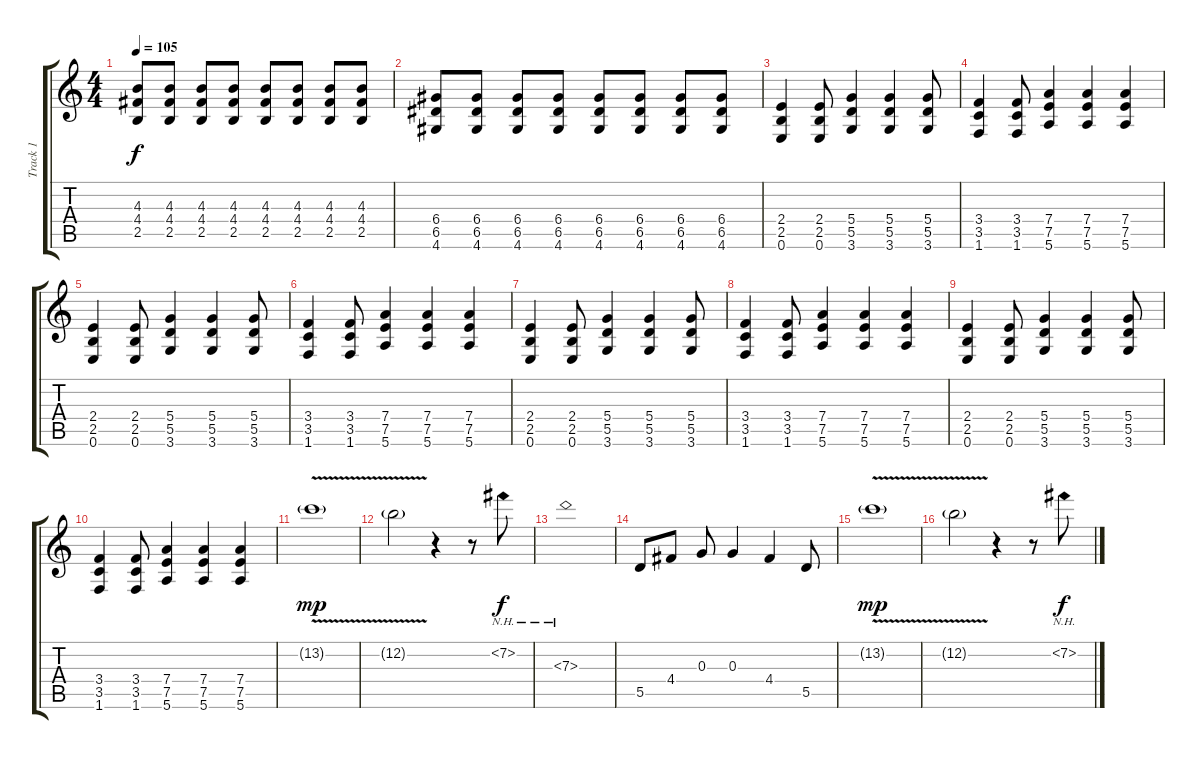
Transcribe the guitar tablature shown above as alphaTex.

\track ("Track 1" "Track 1") {instrument distortionguitar}
\staff {score tabs}
\tuning (E4 B3 G3 D3 A2 E2) {hide}
\ts (4 4)
\tempo 105
\clef g2
\ks c
(4.3 4.4 2.5).8{dy f} (4.3 4.4 2.5).8 (4.3 4.4 2.5).8 (4.3 4.4 2.5).8 (4.3 4.4 2.5).8 (4.3 4.4 2.5).8 (4.3 4.4 2.5).8 (4.3 4.4 2.5).8 |
(6.4 6.5 4.6).8 (6.4 6.5 4.6).8 (6.4 6.5 4.6).8 (6.4 6.5 4.6).8 (6.4 6.5 4.6).8 (6.4 6.5 4.6).8 (6.4 6.5 4.6).8 (6.4 6.5 4.6).8 |
(2.4 2.5 0.6).4 (2.4 2.5 0.6).8 (5.4 5.5 3.6).4 (5.4 5.5 3.6).4 (5.4 5.5 3.6).8 |
(3.4 3.5 1.6).4 (3.4 3.5 1.6).8 (7.4 7.5 5.6).4 (7.4 7.5 5.6).4 (7.4 7.5 5.6).4 |
(2.4 2.5 0.6).4 (2.4 2.5 0.6).8 (5.4 5.5 3.6).4 (5.4 5.5 3.6).4 (5.4 5.5 3.6).8 |
(3.4 3.5 1.6).4 (3.4 3.5 1.6).8 (7.4 7.5 5.6).4 (7.4 7.5 5.6).4 (7.4 7.5 5.6).4 |
(2.4 2.5 0.6).4 (2.4 2.5 0.6).8 (5.4 5.5 3.6).4 (5.4 5.5 3.6).4 (5.4 5.5 3.6).8 |
(3.4 3.5 1.6).4 (3.4 3.5 1.6).8 (7.4 7.5 5.6).4 (7.4 7.5 5.6).4 (7.4 7.5 5.6).4 |
(2.4 2.5 0.6).4 (2.4 2.5 0.6).8 (5.4 5.5 3.6).4 (5.4 5.5 3.6).4 (5.4 5.5 3.6).8 |
(3.4 3.5 1.6).4 (3.4 3.5 1.6).8 (7.4 7.5 5.6).4 (7.4 7.5 5.6).4 (7.4 7.5 5.6).4 |
13.2{v g}.1{dy mp} |
12.2{v g}.2 r.4 r.8 7.2{nh}.8{dy f} |
7.3{nh}.1 |
5.5.8 4.4.8 0.3.8 0.3.4 4.4.4 5.5.8 |
13.2{v g}.1{dy mp} |
12.2{v g}.2 r.4 r.8 7.2{nh}.8{dy f}
